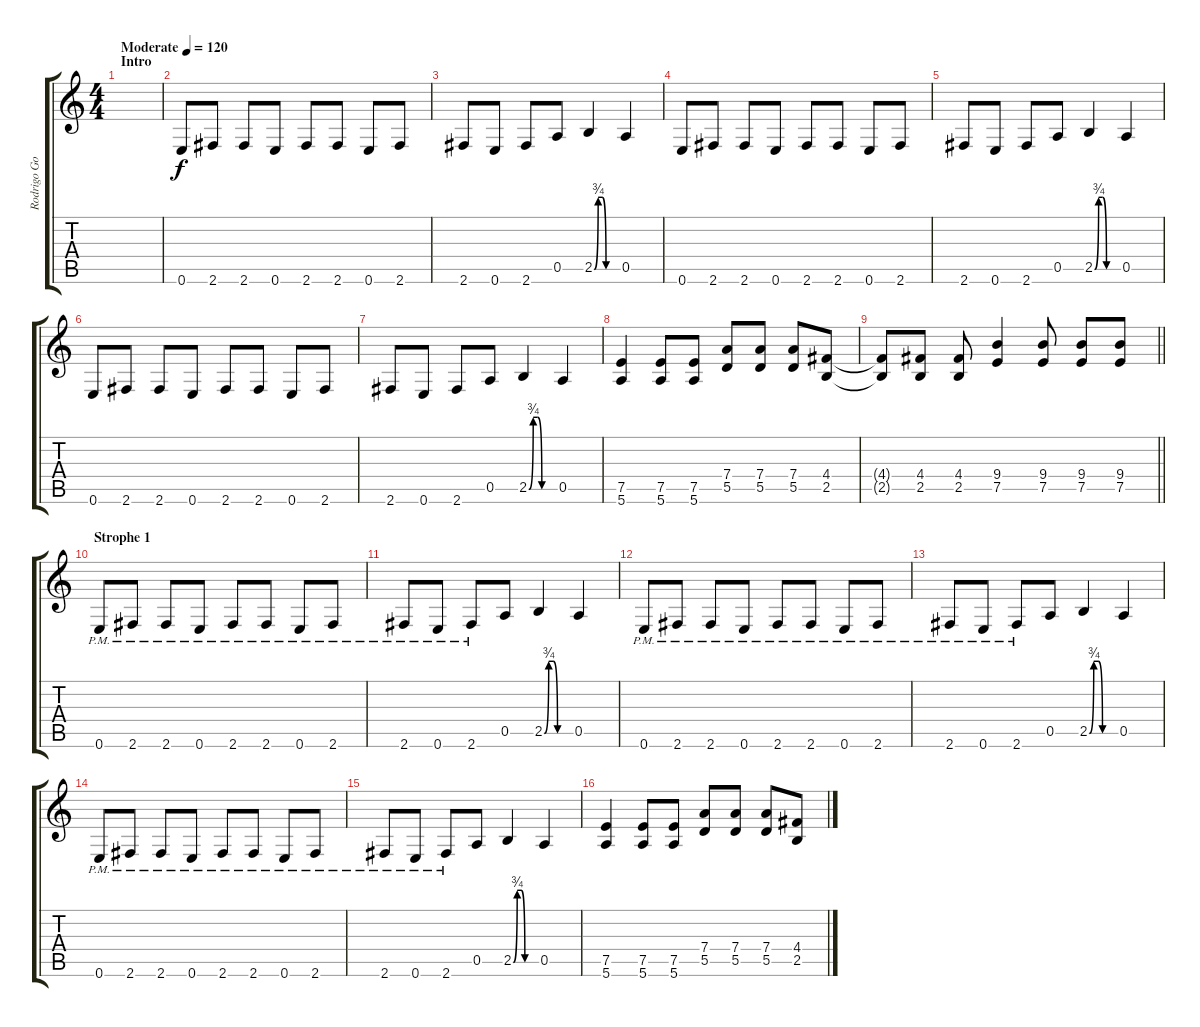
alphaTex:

\track ("Rodrigo Gonzalez" "Rodrigo Go") {instrument overdrivenguitar}
\staff {score tabs}
\tuning (E4 B3 G3 D3 A2 E2) {hide}
\ts (4 4)
\section ("" "Intro")
\tempo (120 "Moderate")
\tempo 190
\tempo (120 "Moderate")
\clef g2
\ks c
|
0.6.8 2.6.8 2.6.8 0.6.8 2.6.8 2.6.8 0.6.8 2.6.8 |
2.6.8 0.6.8 2.6.8 0.5.8 2.5{be (custom 0 0 10 3 20 3 30 0 60 0)}.4 0.5.4 |
0.6.8 2.6.8 2.6.8 0.6.8 2.6.8 2.6.8 0.6.8 2.6.8 |
2.6.8 0.6.8 2.6.8 0.5.8 2.5{be (custom 0 0 10 3 20 3 30 0 60 0)}.4 0.5.4 |
0.6.8 2.6.8 2.6.8 0.6.8 2.6.8 2.6.8 0.6.8 2.6.8 |
2.6.8 0.6.8 2.6.8 0.5.8 2.5{be (custom 0 0 10 3 20 3 30 0 60 0)}.4 0.5.4 |
(7.5 5.6).4 (7.5 5.6).8 (7.5 5.6).8 (7.4 5.5).8 (7.4 5.5).8 (7.4 5.5).8 (4.4 2.5).8 |
\barLineRight lightlight
(4.4{t} 2.5{t}).8 (4.4 2.5).8 (4.4 2.5).8 (9.4 7.5).4 (9.4 7.5).8 (9.4 7.5).8 (9.4 7.5).8 |
\section ("" "Strophe 1")
0.6{pm}.8 2.6{pm}.8 2.6{pm}.8 0.6{pm}.8 2.6{pm}.8 2.6{pm}.8 0.6{pm}.8 2.6{pm}.8 |
2.6{pm}.8 0.6{pm}.8 2.6{pm}.8 0.5.8 2.5{be (custom 0 0 10 3 20 3 30 0 60 0)}.4 0.5.4 |
0.6{pm}.8 2.6{pm}.8 2.6{pm}.8 0.6{pm}.8 2.6{pm}.8 2.6{pm}.8 0.6{pm}.8 2.6{pm}.8 |
2.6{pm}.8 0.6{pm}.8 2.6{pm}.8 0.5.8 2.5{be (custom 0 0 10 3 20 3 30 0 60 0)}.4 0.5.4 |
0.6{pm}.8 2.6{pm}.8 2.6{pm}.8 0.6{pm}.8 2.6{pm}.8 2.6{pm}.8 0.6{pm}.8 2.6{pm}.8 |
2.6{pm}.8 0.6{pm}.8 2.6{pm}.8 0.5.8 2.5{be (custom 0 0 10 3 20 3 30 0 60 0)}.4 0.5.4 |
(7.5 5.6).4 (7.5 5.6).8 (7.5 5.6).8 (7.4 5.5).8 (7.4 5.5).8 (7.4 5.5).8 (4.4 2.5).8
